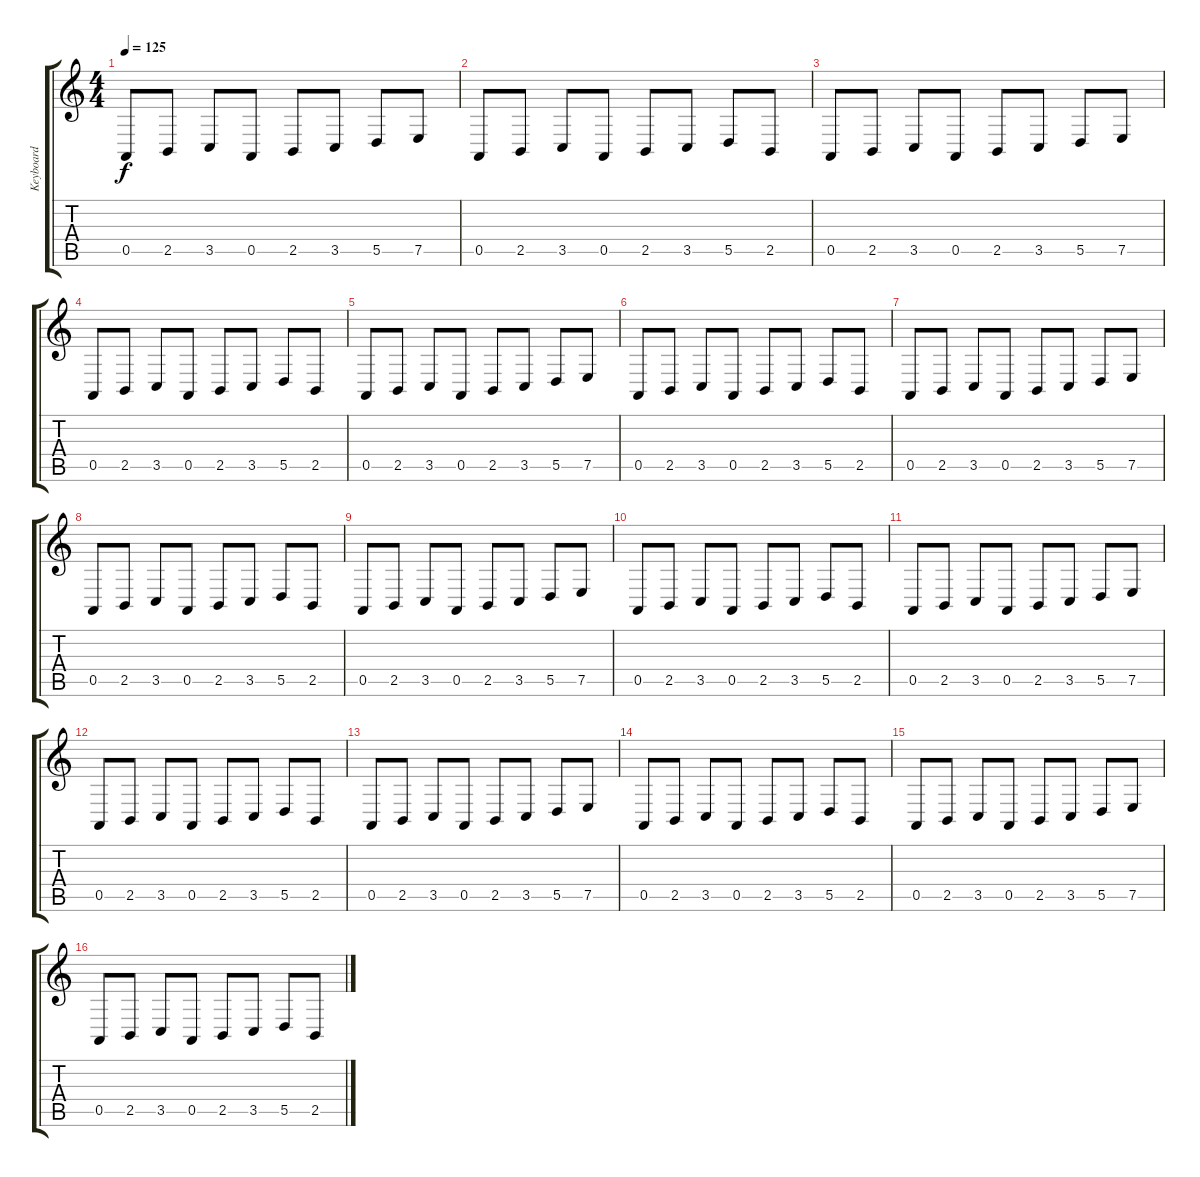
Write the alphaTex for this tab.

\track ("Keyboard" "Keyboard") {instrument marimba}
\staff {score tabs}
\tuning (E4 B3 G3 D3 A2 E2) {hide}
\ts (4 4)
\tempo 125
\clef g2
\ks c
0.5.8{dy f instrument marimba} 2.5.8 3.5.8 0.5.8 2.5.8 3.5.8 5.5.8 7.5.8 |
0.5.8 2.5.8 3.5.8 0.5.8 2.5.8 3.5.8 5.5.8 2.5.8 |
0.5.8 2.5.8 3.5.8 0.5.8 2.5.8 3.5.8 5.5.8 7.5.8 |
0.5.8 2.5.8 3.5.8 0.5.8 2.5.8 3.5.8 5.5.8 2.5.8 |
0.5.8{instrument marimba} 2.5.8 3.5.8 0.5.8 2.5.8 3.5.8 5.5.8 7.5.8 |
0.5.8 2.5.8 3.5.8 0.5.8 2.5.8 3.5.8 5.5.8 2.5.8 |
0.5.8 2.5.8 3.5.8 0.5.8 2.5.8 3.5.8 5.5.8 7.5.8 |
0.5.8 2.5.8 3.5.8 0.5.8 2.5.8 3.5.8 5.5.8 2.5.8 |
0.5.8{instrument marimba} 2.5.8 3.5.8 0.5.8 2.5.8 3.5.8 5.5.8 7.5.8 |
0.5.8 2.5.8 3.5.8 0.5.8 2.5.8 3.5.8 5.5.8 2.5.8 |
0.5.8 2.5.8 3.5.8 0.5.8 2.5.8 3.5.8 5.5.8 7.5.8 |
0.5.8 2.5.8 3.5.8 0.5.8 2.5.8 3.5.8 5.5.8 2.5.8 |
0.5.8{instrument marimba} 2.5.8 3.5.8 0.5.8 2.5.8 3.5.8 5.5.8 7.5.8 |
0.5.8 2.5.8 3.5.8 0.5.8 2.5.8 3.5.8 5.5.8 2.5.8 |
0.5.8 2.5.8 3.5.8 0.5.8 2.5.8 3.5.8 5.5.8 7.5.8 |
0.5.8 2.5.8 3.5.8 0.5.8 2.5.8 3.5.8 5.5.8 2.5.8
